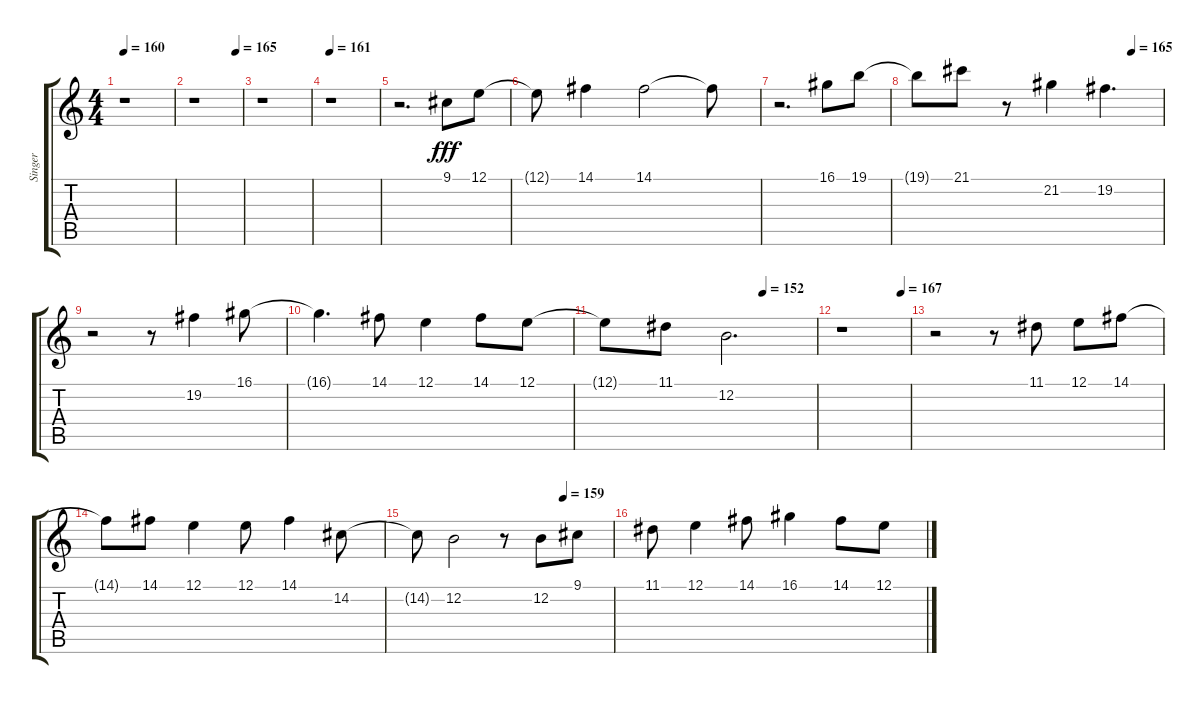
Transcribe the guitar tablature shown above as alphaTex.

\track ("Singer" "Singer") {instrument voiceoohs}
\staff {score tabs}
\tuning (E4 B3 G3 D3 A2 E2) {hide}
\ts (4 4)
\tempo 160
\clef g2
\ks c
r.1{dy fff} |
\tempo (165 0.875)
r.1 |
r.1 |
\tempo 161
r.1 |
r.2{d} 9.1.8 12.1.8 |
12.1{t}.8 14.1.4 14.1.2 14.1{t}.8 |
r.2{d} 16.1.8 19.1.8 |
\tempo (165 0.875)
19.1{t}.8 21.1.8 r.8 21.2.4 19.2.4{d} |
r.2 r.8 19.2.4 16.1.8 |
16.1{t}.4{d} 14.1.8 12.1.4 14.1.8 12.1.8 |
\tempo (152 0.75)
12.1{t}.8 11.1.8 12.2.2{d} |
\tempo (167 0.875)
r.1 |
r.2 r.8 11.1.8 12.1.8 14.1.8 |
14.1{t}.8 14.1.8 12.1.4 12.1.8 14.1.4 14.2.8 |
\tempo (159 0.75)
14.2{t}.8 12.2.2 r.8 12.2.8 9.1.8 |
11.1.8 12.1.4 14.1.8 16.1.4 14.1.8 12.1.8
